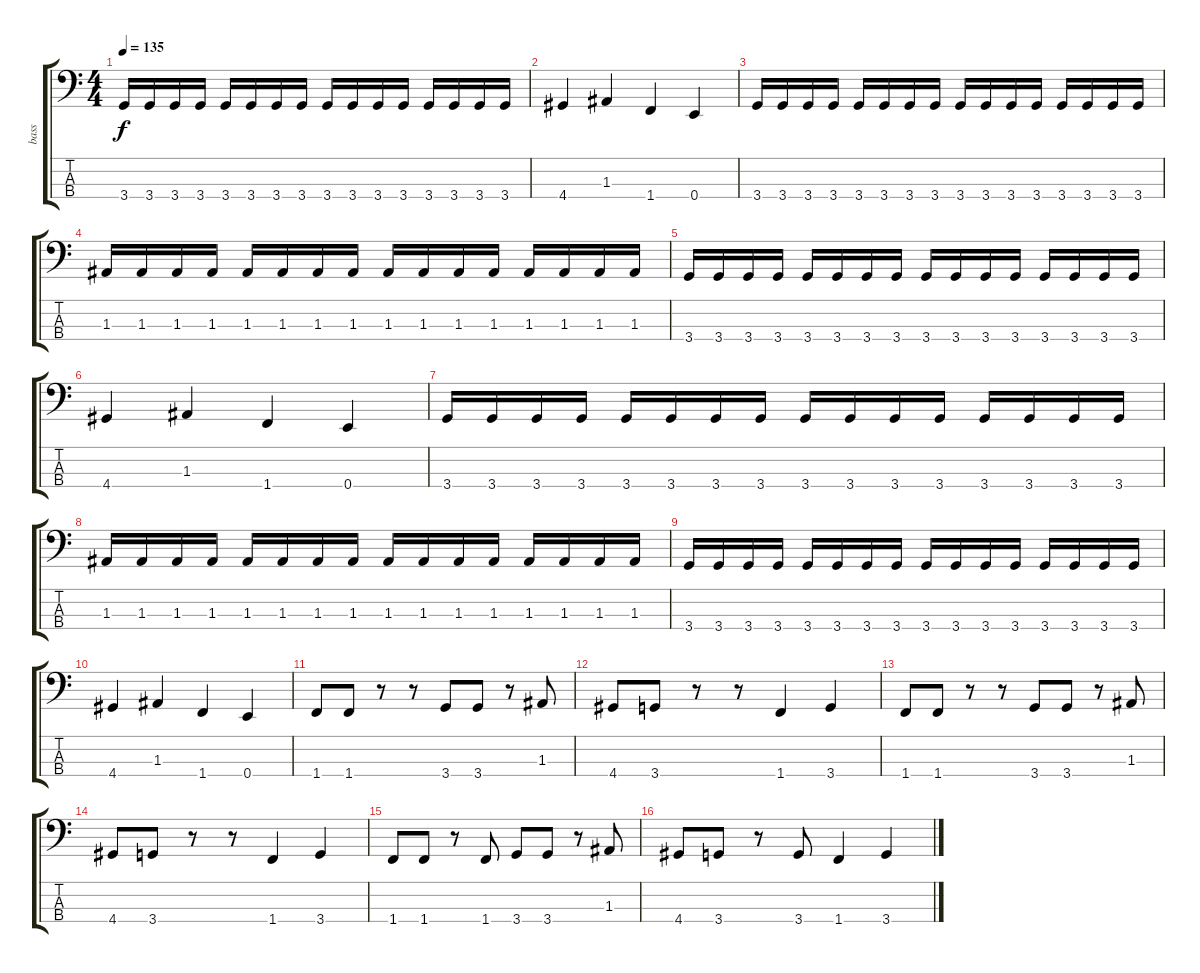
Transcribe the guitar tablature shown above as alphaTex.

\track ("bass" "bass") {instrument electricbasspick}
\staff {score tabs}
\tuning (G2 D2 A1 E1) {hide}
\ts (4 4)
\tempo 135
\clef f4
\ks c
3.4.16{dy f} 3.4.16 3.4.16 3.4.16 3.4.16 3.4.16 3.4.16 3.4.16 3.4.16 3.4.16 3.4.16 3.4.16 3.4.16 3.4.16 3.4.16 3.4.16 |
4.4.4 1.3.4 1.4.4 0.4.4 |
3.4.16 3.4.16 3.4.16 3.4.16 3.4.16 3.4.16 3.4.16 3.4.16 3.4.16 3.4.16 3.4.16 3.4.16 3.4.16 3.4.16 3.4.16 3.4.16 |
1.3.16 1.3.16 1.3.16 1.3.16 1.3.16 1.3.16 1.3.16 1.3.16 1.3.16 1.3.16 1.3.16 1.3.16 1.3.16 1.3.16 1.3.16 1.3.16 |
3.4.16 3.4.16 3.4.16 3.4.16 3.4.16 3.4.16 3.4.16 3.4.16 3.4.16 3.4.16 3.4.16 3.4.16 3.4.16 3.4.16 3.4.16 3.4.16 |
4.4.4 1.3.4 1.4.4 0.4.4 |
3.4.16 3.4.16 3.4.16 3.4.16 3.4.16 3.4.16 3.4.16 3.4.16 3.4.16 3.4.16 3.4.16 3.4.16 3.4.16 3.4.16 3.4.16 3.4.16 |
1.3.16 1.3.16 1.3.16 1.3.16 1.3.16 1.3.16 1.3.16 1.3.16 1.3.16 1.3.16 1.3.16 1.3.16 1.3.16 1.3.16 1.3.16 1.3.16 |
3.4.16 3.4.16 3.4.16 3.4.16 3.4.16 3.4.16 3.4.16 3.4.16 3.4.16 3.4.16 3.4.16 3.4.16 3.4.16 3.4.16 3.4.16 3.4.16 |
4.4.4 1.3.4 1.4.4 0.4.4 |
1.4.8 1.4.8 r.8 r.8 3.4.8 3.4.8 r.8 1.3.8 |
4.4.8 3.4.8 r.8 r.8 1.4.4 3.4.4 |
1.4.8 1.4.8 r.8 r.8 3.4.8 3.4.8 r.8 1.3.8 |
4.4.8 3.4.8 r.8 r.8 1.4.4 3.4.4 |
1.4.8 1.4.8 r.8 1.4.8 3.4.8 3.4.8 r.8 1.3.8 |
4.4.8 3.4.8 r.8 3.4.8 1.4.4 3.4.4
